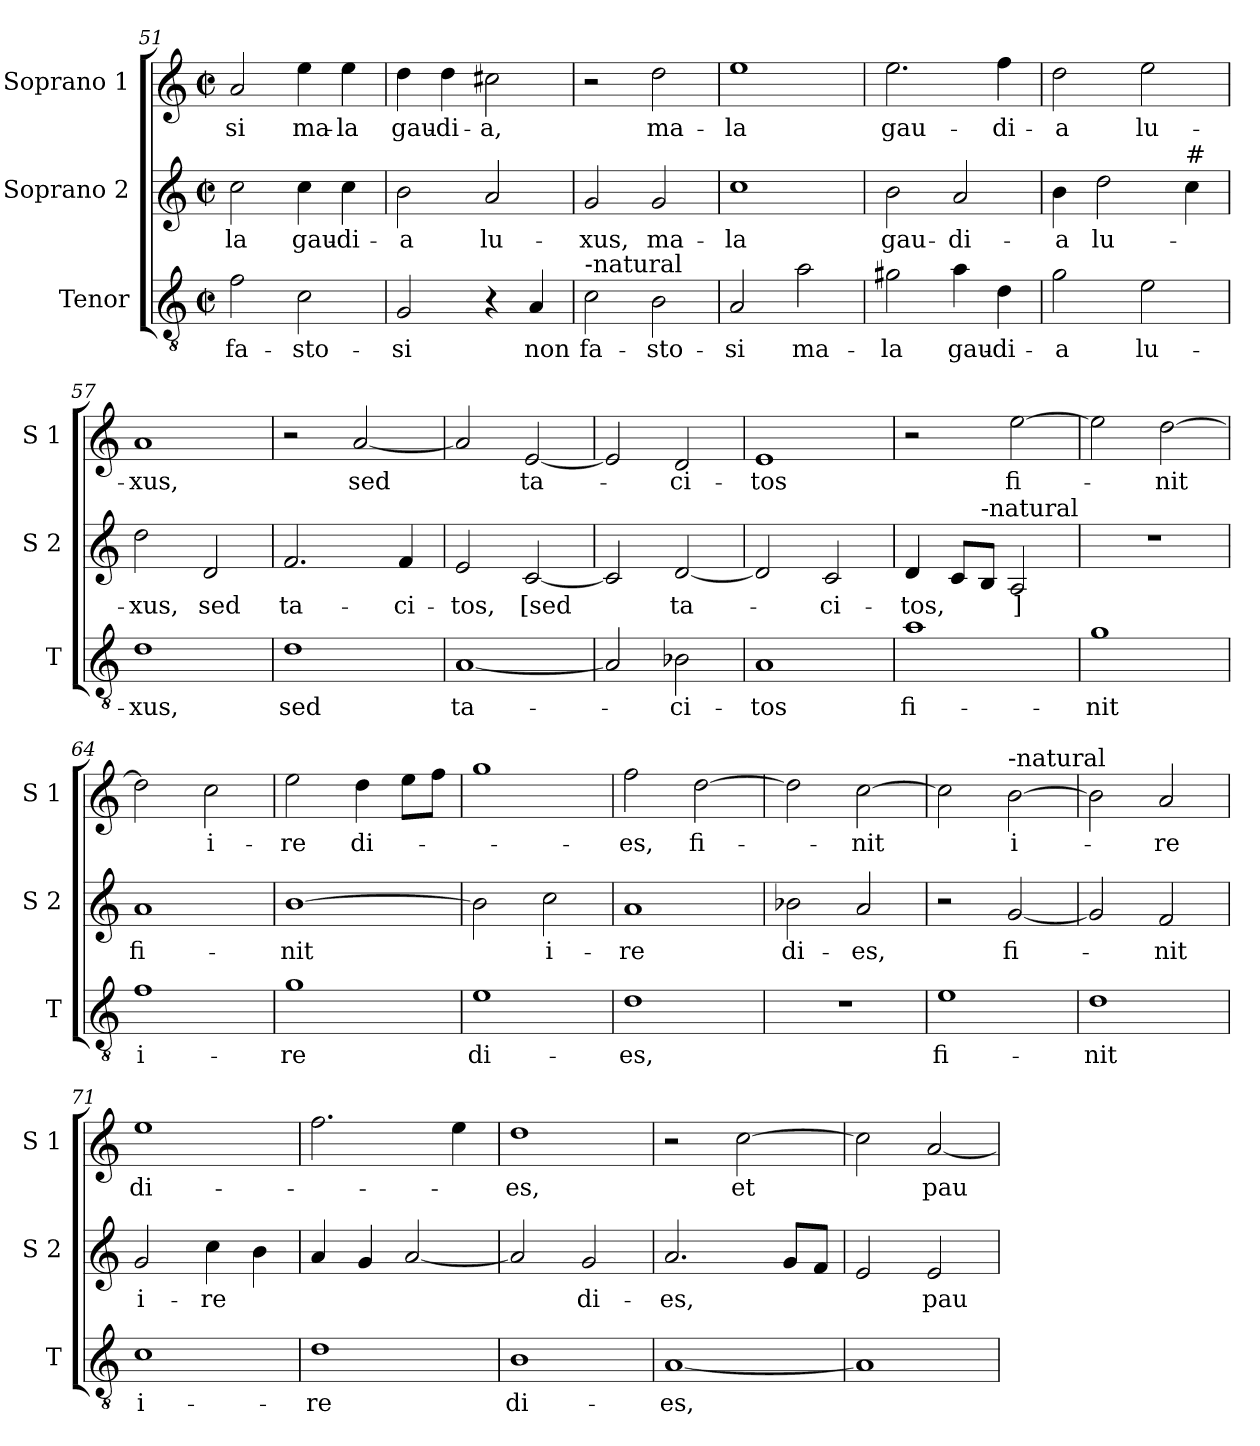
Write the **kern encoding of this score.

**kern	**text	**kern	**text	**kern	**text
*part3	*part3	*part2	*part2	*part1	*part1
*staff3	*staff3	*staff2	*staff2	*staff1	*staff1
*I"Tenor	*	*I"Soprano 2	*	*I"Soprano 1	*
*I'T	*	*I'S 2	*	*I'S 1	*
*clefGv2	*	*clefG2	*	*clefG2	*
*k[]	*	*k[]	*	*k[]	*
*C:	*	*C:	*	*C:	*
*M2/2	*	*M2/2	*	*M2/2	*
*met(c|)	*	*met(c|)	*	*met(c|)	*
=51	=51	=51	=51	=51	=51
!	!LO:LY:b	!	!LO:LY:b	!	!LO:LY:b
2f\	fa-	2cc\	-la	2a/	-si
!	!LO:LY:b	!	!LO:LY:b	!	!LO:LY:b
2c\	-sto-	4cc\	gau-	4ee\	ma-
!	!	!	!LO:LY:b	!	!LO:LY:b
.	.	4cc\	-di-	4ee\	-la
=52	=52	=52	=52	=52	=52
!	!LO:LY:b	!	!LO:LY:b	!	!LO:LY:b
2G/	-si	2b\	-a	4dd\	gau-
!	!	!	!	!	!LO:LY:b
.	.	.	.	4dd\	-di-
!	!	!	!LO:LY:b	!	!LO:LY:b
4r	.	2a/	lu-	2cc#X\	-a,
!	!LO:LY:b	!	!	!	!
4A/	non	.	.	.	.
=53	=53	=53	=53	=53	=53
!LO:TX:a:t=-natural	!	!	!	!	!
!	!LO:LY:b	!	!LO:LY:b	!	!
2c\	fa-	2g/	-xus,	2r	.
!	!LO:LY:b	!	!LO:LY:b	!	!LO:LY:b
2B\	-sto-	2g/	ma-	2dd\	ma-
=54	=54	=54	=54	=54	=54
!	!LO:LY:b	!	!LO:LY:b	!	!LO:LY:b
2A/	-si	1cc	-la	1ee	-la
!	!LO:LY:b	!	!	!	!
2a\	ma-	.	.	.	.
=55	=55	=55	=55	=55	=55
!	!LO:LY:b	!	!LO:LY:b	!	!LO:LY:b
2g#X\	-la	2b\	gau-	2.ee\	gau-
!	!LO:LY:b	!	!LO:LY:b	!	!
4a\	gau-	2a/	-di-	.	.
!	!LO:LY:b	!	!	!	!LO:LY:b
4d\	-di-	.	.	4ff\	-di-
!!LO:LB:g=z
=56	=56	=56	=56	=56	=56
!	!LO:LY:b	!	!LO:LY:b	!	!LO:LY:b
2g\	-a	4b\	-a	2dd\	-a
!	!	!	!LO:LY:b	!	!
.	.	2dd\	lu-	.	.
!	!LO:LY:b	!	!	!	!LO:LY:b
2e\	lu-	.	.	2ee\	lu-
!	!	!LO:TX:a:t=#	!	!	!
.	.	4cc\	.	.	.
=57	=57	=57	=57	=57	=57
!	!LO:LY:b	!	!LO:LY:b	!	!LO:LY:b
1d	-xus,	2dd\	-xus,	1a	-xus,
!	!	!	!LO:LY:b	!	!
.	.	2d/	sed	.	.
=58	=58	=58	=58	=58	=58
!	!LO:LY:b	!	!LO:LY:b	!	!
1d	sed	2.f/	ta-	2r	.
!	!	!	!	!	!LO:LY:b
.	.	.	.	[2a/	sed
!	!	!	!LO:LY:b	!	!
.	.	4f/	-ci-	.	.
=59	=59	=59	=59	=59	=59
!	!LO:LY:b	!	!LO:LY:b	!	!
[1A	ta-	2e/	-tos,	2a/]	.
!	!	!	!LO:LY:b	!	!LO:LY:b
.	.	[2c/	[sed	[2e/	ta-
=60	=60	=60	=60	=60	=60
2A/]	.	2c/]	.	2e/]	.
!	!LO:LY:b	!	!LO:LY:b	!	!LO:LY:b
2B-X\	-ci-	[2d/	ta-	2d/	-ci-
=61	=61	=61	=61	=61	=61
!	!LO:LY:b	!	!	!	!LO:LY:b
1A	-tos	2d/]	.	1e	-tos
!	!	!	!LO:LY:b	!	!
.	.	2c/	-ci-	.	.
=62	=62	=62	=62	=62	=62
!	!LO:LY:b	!	!LO:LY:b	!	!
1a	fi-	4d/	-tos,	2r	.
.	.	8c/L	.	.	.
!	!	!LO:TX:a:t=-natural	!	!	!
.	.	8B/J	.	.	.
!	!	!	!LO:LY:b	!	!LO:LY:b
.	.	2A/	]	[2ee\	fi-
!!LO:LB:g=z
=63	=63	=63	=63	=63	=63
!	!LO:LY:b	!	!	!	!
1g	-nit	1r	.	2ee\]	.
!	!	!	!	!	!LO:LY:b
.	.	.	.	[2dd\	-nit
=64	=64	=64	=64	=64	=64
!	!LO:LY:b	!	!LO:LY:b	!	!
1f	i-	1a	fi-	2dd\]	.
!	!	!	!	!	!LO:LY:b
.	.	.	.	2cc\	i-
=65	=65	=65	=65	=65	=65
!	!LO:LY:b	!	!LO:LY:b	!	!LO:LY:b
1g	-re	[1b	-nit	2ee\	-re
!	!	!	!	!	!LO:LY:b
.	.	.	.	4dd\	di-
.	.	.	.	8ee\L	.
.	.	.	.	8ff\J	.
=66	=66	=66	=66	=66	=66
!	!LO:LY:b	!	!	!	!
1e	di-	2b\]	.	1gg	.
!	!	!	!LO:LY:b	!	!
.	.	2cc\	i-	.	.
=67	=67	=67	=67	=67	=67
!	!LO:LY:b	!	!LO:LY:b	!	!LO:LY:b
1d	-es,	1a	-re	2ff\	-es,
!	!	!	!	!	!LO:LY:b
.	.	.	.	[2dd\	fi-
=68	=68	=68	=68	=68	=68
!	!	!	!LO:LY:b	!	!
1r	.	2b-X\	di-	2dd\]	.
!	!	!	!LO:LY:b	!	!LO:LY:b
.	.	2a/	-es,	[2cc\	-nit
=69	=69	=69	=69	=69	=69
!	!LO:LY:b	!	!	!	!
1e	fi-	2r	.	2cc\]	.
!	!	!	!	!LO:TX:a:t=-natural	!
!	!	!	!LO:LY:b	!	!LO:LY:b
.	.	[2g/	fi-	[2b\	i-
=70	=70	=70	=70	=70	=70
!	!LO:LY:b	!	!	!	!
1d	-nit	2g/]	.	2b\]	.
!	!	!	!LO:LY:b	!	!LO:LY:b
.	.	2f/	-nit	2a/	-re
!!LO:LB:g=z
=71	=71	=71	=71	=71	=71
!	!LO:LY:b	!	!LO:LY:b	!	!LO:LY:b
1c	i-	2g/	i-	1ee	di-
!	!	!	!LO:LY:b	!	!
.	.	4cc\	-re	.	.
.	.	4b\	.	.	.
=72	=72	=72	=72	=72	=72
!	!LO:LY:b	!	!	!	!
1d	-re	4a/	.	2.ff\	.
.	.	4g/	.	.	.
.	.	[2a/	.	.	.
.	.	.	.	4ee\	.
=73	=73	=73	=73	=73	=73
!	!LO:LY:b	!	!	!	!LO:LY:b
1B	di-	2a/]	.	1dd	-es,
!	!	!	!LO:LY:b	!	!
.	.	2g/	di-	.	.
=74	=74	=74	=74	=74	=74
!	!LO:LY:b	!	!LO:LY:b	!	!
[1A	-es,	2.a/	-es,	2r	.
!	!	!	!	!	!LO:LY:b
.	.	.	.	[2cc\	et
.	.	8g/L	.	.	.
.	.	8f/J	.	.	.
=75	=75	=75	=75	=75	=75
1A]	.	2e/	.	2cc\]	.
!	!	!	!LO:LY:b	!	!LO:LY:b
.	.	2e/	pau-	[2a/	pau-
=	=	=	=	=	=
*-	*-	*-	*-	*-	*-
